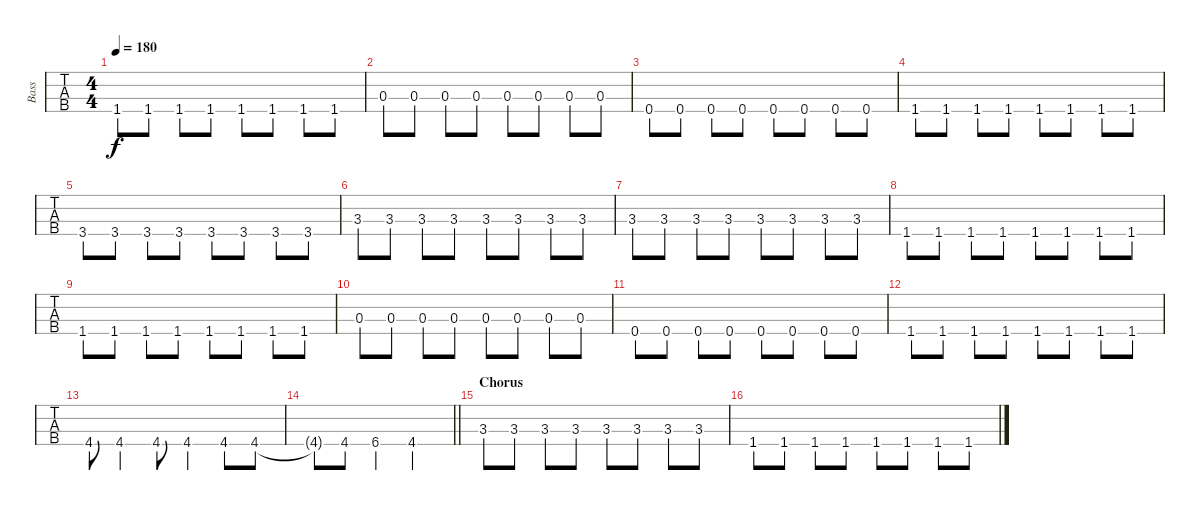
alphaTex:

\track ("Bass" "Bass") {instrument electricbasspick}
\staff {tabs}
\tuning (G2 D2 A1 E1) {hide}
\ts (4 4)
\tempo 180
\clef f4
\ks c
1.4.8{dy f} 1.4.8 1.4.8 1.4.8 1.4.8 1.4.8 1.4.8 1.4.8 |
0.3.8 0.3.8 0.3.8 0.3.8 0.3.8 0.3.8 0.3.8 0.3.8 |
0.4.8 0.4.8 0.4.8 0.4.8 0.4.8 0.4.8 0.4.8 0.4.8 |
1.4.8 1.4.8 1.4.8 1.4.8 1.4.8 1.4.8 1.4.8 1.4.8 |
3.4.8 3.4.8 3.4.8 3.4.8 3.4.8 3.4.8 3.4.8 3.4.8 |
3.3.8 3.3.8 3.3.8 3.3.8 3.3.8 3.3.8 3.3.8 3.3.8 |
3.3.8 3.3.8 3.3.8 3.3.8 3.3.8 3.3.8 3.3.8 3.3.8 |
1.4.8 1.4.8 1.4.8 1.4.8 1.4.8 1.4.8 1.4.8 1.4.8 |
1.4.8 1.4.8 1.4.8 1.4.8 1.4.8 1.4.8 1.4.8 1.4.8 |
0.3.8 0.3.8 0.3.8 0.3.8 0.3.8 0.3.8 0.3.8 0.3.8 |
0.4.8 0.4.8 0.4.8 0.4.8 0.4.8 0.4.8 0.4.8 0.4.8 |
1.4.8 1.4.8 1.4.8 1.4.8 1.4.8 1.4.8 1.4.8 1.4.8 |
4.4.8 4.4.4 4.4.8 4.4.4 4.4.8 4.4.8 |
\barLineRight lightlight
4.4{t}.8 4.4.8 6.4.4 4.4.2 |
\section ("" "Chorus")
3.3.8 3.3.8 3.3.8 3.3.8 3.3.8 3.3.8 3.3.8 3.3.8 |
1.4.8 1.4.8 1.4.8 1.4.8 1.4.8 1.4.8 1.4.8 1.4.8
